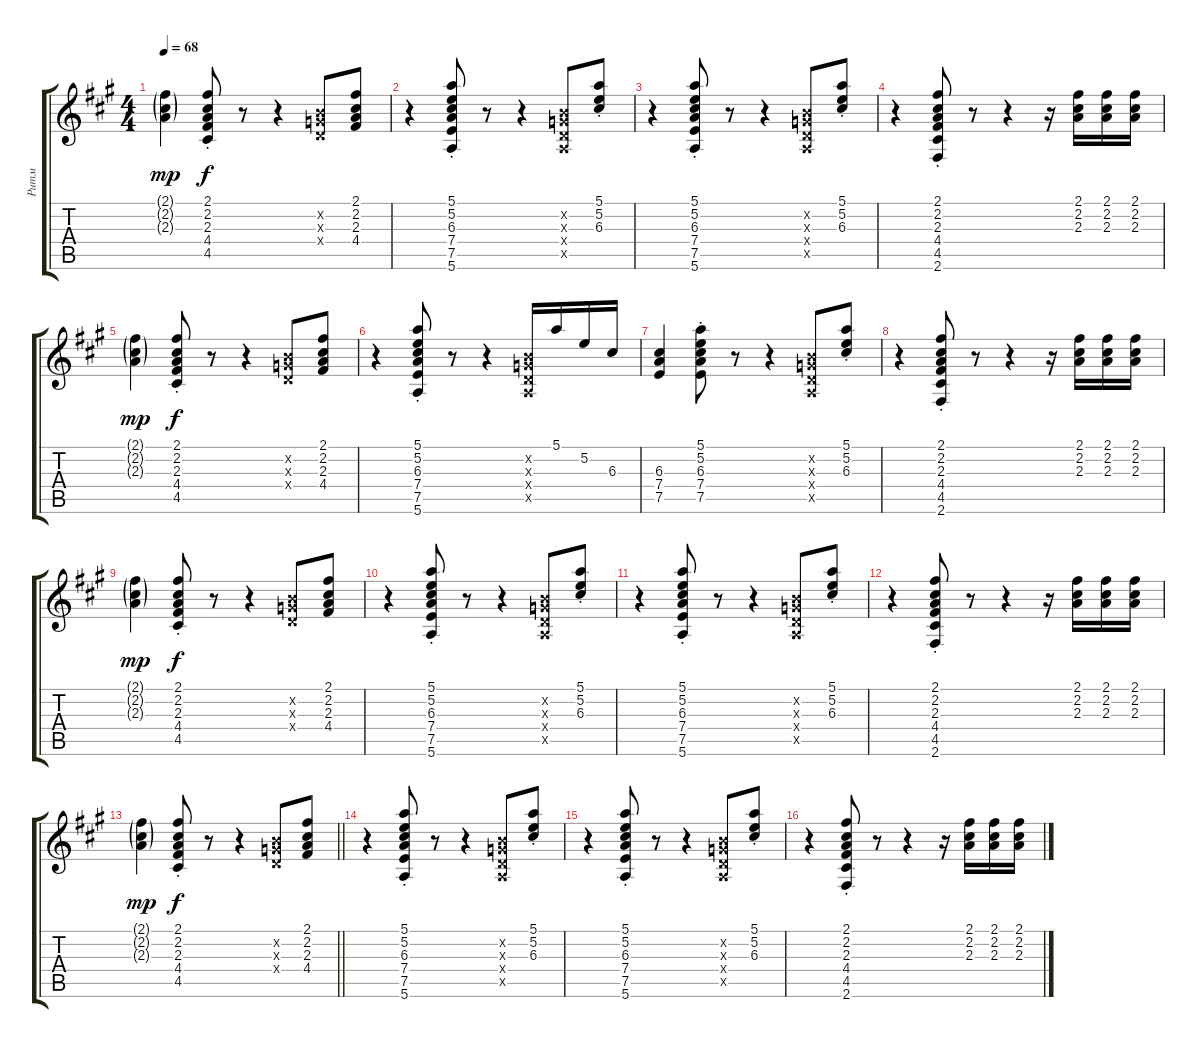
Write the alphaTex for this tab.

\track ("Ритм" "Ритм") {instrument electricguitarclean}
\staff {score tabs}
\tuning (E4 B3 G3 D3 A2 E2) {hide}
\ts (4 4)
\tempo 68
\clef g2
\ks a
(2.1{g} 2.2{g} 2.3{g}).4{dy mp} (2.1{st} 2.2{st} 2.3{st} 4.4{st} 4.5{st}).8{dy f} r.8 r.4 (0.2{x} 0.3{x} 0.4{x}).8 (2.1 2.2 2.3 4.4).8 |
r.4 (5.1{st} 5.2{st} 6.3{st} 7.4{st} 7.5{st} 5.6{st}).8 r.8 r.4 (0.2{x} 0.3{x} 0.4{x} 0.5{x}).8 (5.1{st} 5.2{st} 6.3{st}).8 |
r.4 (5.1{st} 5.2{st} 6.3{st} 7.4{st} 7.5{st} 5.6{st}).8 r.8 r.4 (0.2{x} 0.3{x} 0.4{x} 0.5{x}).8 (5.1{st} 5.2{st} 6.3{st}).8 |
r.4 (2.1{st} 2.2{st} 2.3{st} 4.4{st} 4.5{st} 2.6{st}).8 r.8 r.4 r.16 (2.1 2.2 2.3).16 (2.1 2.2 2.3).16 (2.1 2.2 2.3).16 |
(2.1{g} 2.2{g} 2.3{g}).4{dy mp} (2.1{st} 2.2{st} 2.3{st} 4.4{st} 4.5{st}).8{dy f} r.8 r.4 (0.2{x} 0.3{x} 0.4{x}).8 (2.1 2.2 2.3 4.4).8 |
r.4 (5.1{st} 5.2{st} 6.3{st} 7.4{st} 7.5{st} 5.6{st}).8 r.8 r.4 (0.2{x} 0.3{x} 0.4{x} 0.5{x}).16 5.1.16 5.2.16 6.3.16 |
(6.3 7.4 7.5).4 (5.1{st} 5.2{st} 6.3{st} 7.4{st} 7.5{st}).8 r.8 r.4 (0.2{x} 0.3{x} 0.4{x} 0.5{x}).8 (5.1{st} 5.2{st} 6.3{st}).8 |
r.4 (2.1{st} 2.2{st} 2.3{st} 4.4{st} 4.5{st} 2.6{st}).8 r.8 r.4 r.16 (2.1 2.2 2.3).16 (2.1 2.2 2.3).16 (2.1 2.2 2.3).16 |
(2.1{g} 2.2{g} 2.3{g}).4{dy mp} (2.1{st} 2.2{st} 2.3{st} 4.4{st} 4.5{st}).8{dy f} r.8 r.4 (0.2{x} 0.3{x} 0.4{x}).8 (2.1 2.2 2.3 4.4).8 |
r.4 (5.1{st} 5.2{st} 6.3{st} 7.4{st} 7.5{st} 5.6{st}).8 r.8 r.4 (0.2{x} 0.3{x} 0.4{x} 0.5{x}).8 (5.1{st} 5.2{st} 6.3{st}).8 |
r.4 (5.1{st} 5.2{st} 6.3{st} 7.4{st} 7.5{st} 5.6{st}).8 r.8 r.4 (0.2{x} 0.3{x} 0.4{x} 0.5{x}).8 (5.1{st} 5.2{st} 6.3{st}).8 |
r.4 (2.1{st} 2.2{st} 2.3{st} 4.4{st} 4.5{st} 2.6{st}).8 r.8 r.4 r.16 (2.1 2.2 2.3).16 (2.1 2.2 2.3).16 (2.1 2.2 2.3).16 |
\barLineRight lightlight
(2.1{g} 2.2{g} 2.3{g}).4{dy mp} (2.1{st} 2.2{st} 2.3{st} 4.4{st} 4.5{st}).8{dy f} r.8 r.4 (0.2{x} 0.3{x} 0.4{x}).8 (2.1 2.2 2.3 4.4).8 |
r.4 (5.1{st} 5.2{st} 6.3{st} 7.4{st} 7.5{st} 5.6{st}).8 r.8 r.4 (0.2{x} 0.3{x} 0.4{x} 0.5{x}).8 (5.1{st} 5.2{st} 6.3{st}).8 |
r.4 (5.1{st} 5.2{st} 6.3{st} 7.4{st} 7.5{st} 5.6{st}).8 r.8 r.4 (0.2{x} 0.3{x} 0.4{x} 0.5{x}).8 (5.1{st} 5.2{st} 6.3{st}).8 |
r.4 (2.1{st} 2.2{st} 2.3{st} 4.4{st} 4.5{st} 2.6{st}).8 r.8 r.4 r.16 (2.1 2.2 2.3).16 (2.1 2.2 2.3).16 (2.1 2.2 2.3).16
